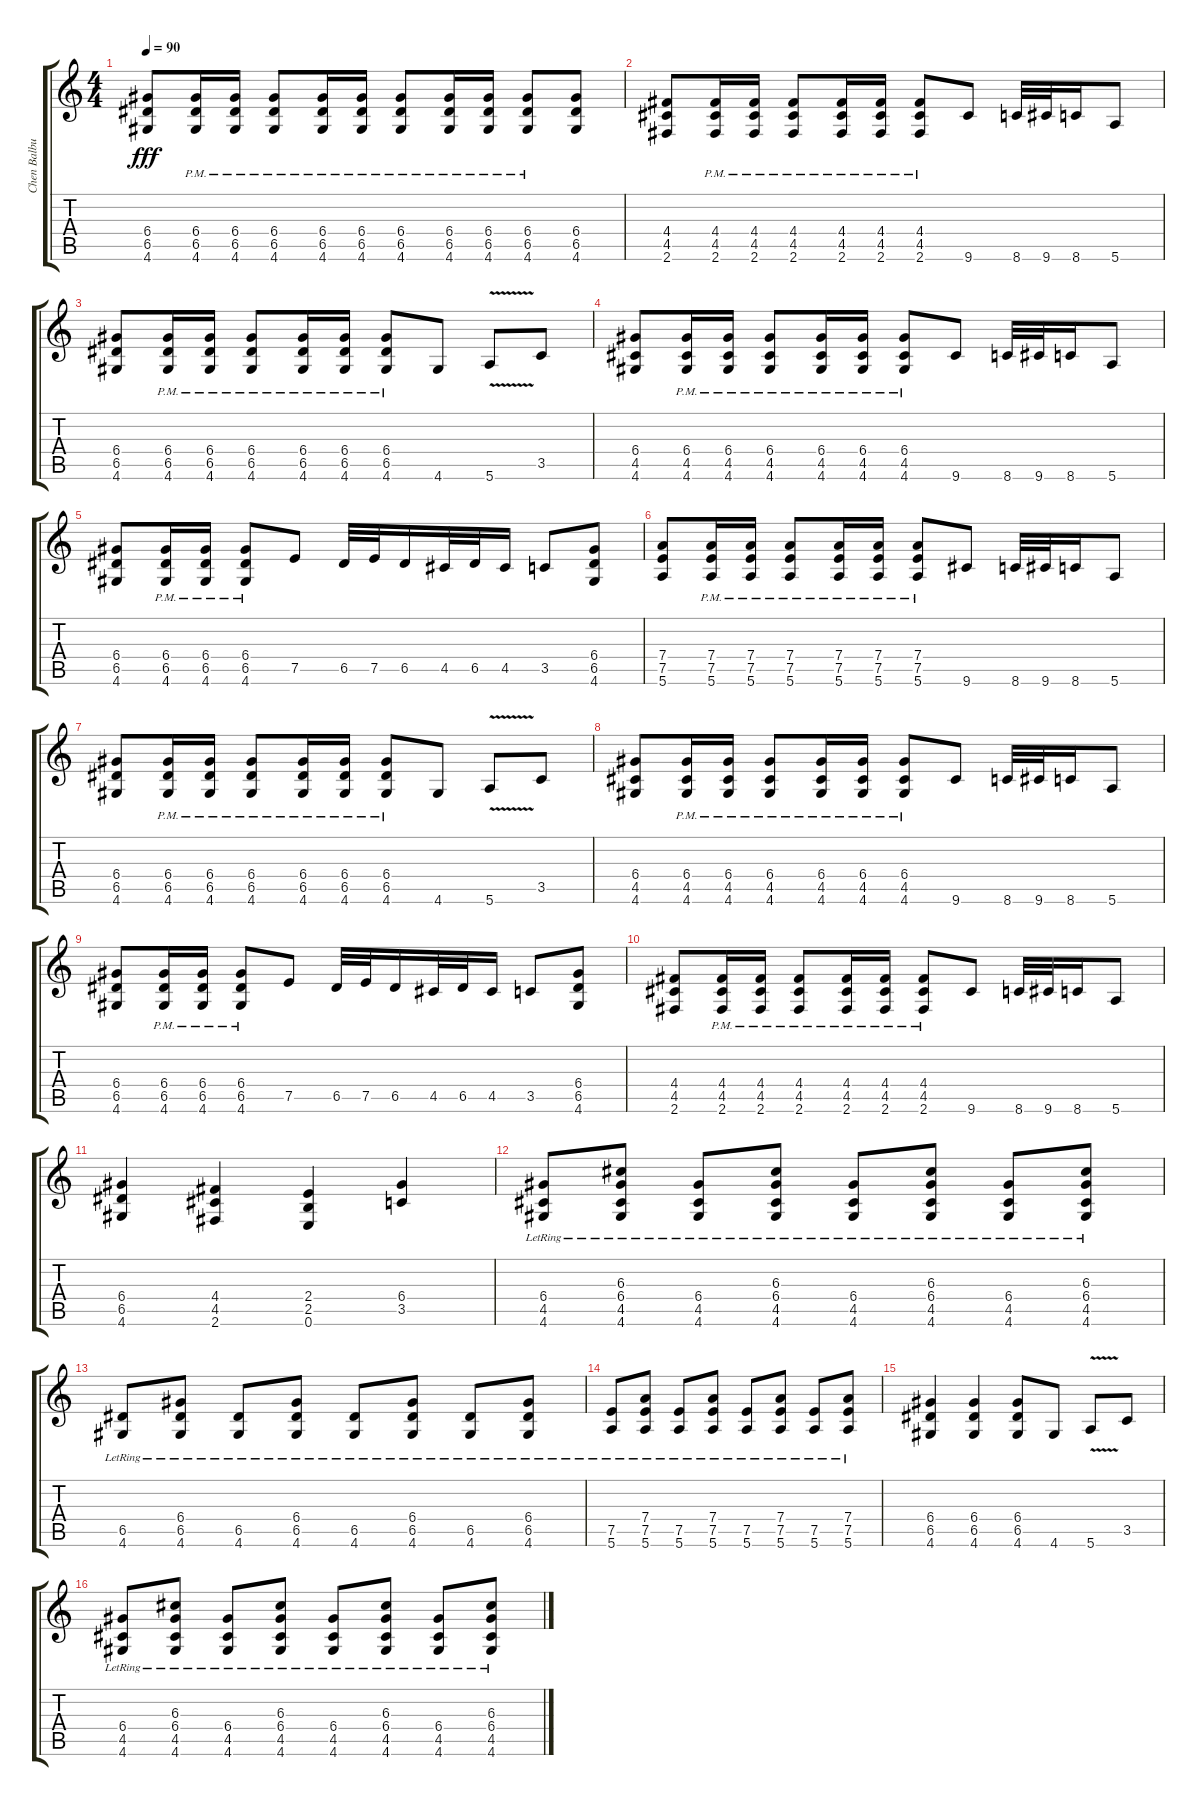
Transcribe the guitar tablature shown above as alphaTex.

\track ("Chen Balbus" "Chen Balbu") {instrument distortionguitar}
\staff {score tabs}
\tuning (E4 B3 G3 D3 A2 E2) {hide}
\ts (4 4)
\tempo 90
\clef g2
\ks c
(6.4 6.5 4.6).8{dy fff} (6.4{pm} 6.5{pm} 4.6{pm}).16 (6.4{pm} 6.5{pm} 4.6{pm}).16 (6.4{pm} 6.5{pm} 4.6{pm}).8 (6.4{pm} 6.5{pm} 4.6{pm}).16 (6.4{pm} 6.5{pm} 4.6{pm}).16 (6.4{pm} 6.5{pm} 4.6{pm}).8 (6.4{pm} 6.5{pm} 4.6{pm}).16 (6.4{pm} 6.5{pm} 4.6{pm}).16 (6.4{pm} 6.5{pm} 4.6{pm}).8 (6.4 6.5 4.6).8 |
(4.4 4.5 2.6).8 (4.4{pm} 4.5{pm} 2.6{pm}).16 (4.4{pm} 4.5{pm} 2.6{pm}).16 (4.4{pm} 4.5{pm} 2.6{pm}).8 (4.4{pm} 4.5{pm} 2.6{pm}).16 (4.4{pm} 4.5{pm} 2.6{pm}).16 (4.4{pm} 4.5{pm} 2.6{pm}).8 9.6.8 8.6.32 9.6.32 8.6.16 5.6.8 |
(6.4 6.5 4.6).8 (6.4{pm} 6.5{pm} 4.6{pm}).16 (6.4{pm} 6.5{pm} 4.6{pm}).16 (6.4{pm} 6.5{pm} 4.6{pm}).8 (6.4{pm} 6.5{pm} 4.6{pm}).16 (6.4{pm} 6.5{pm} 4.6{pm}).16 (6.4{pm} 6.5{pm} 4.6{pm}).8 4.6.8 5.6{v}.8 3.5.8 |
(6.4 4.5 4.6).8 (6.4{pm} 4.5{pm} 4.6{pm}).16 (6.4{pm} 4.5{pm} 4.6{pm}).16 (6.4{pm} 4.5{pm} 4.6{pm}).8 (6.4{pm} 4.5{pm} 4.6{pm}).16 (6.4{pm} 4.5{pm} 4.6{pm}).16 (6.4{pm} 4.5{pm} 4.6{pm}).8 9.6.8 8.6.32 9.6.32 8.6.16 5.6.8 |
(6.4 6.5 4.6).8 (6.4{pm} 6.5{pm} 4.6{pm}).16 (6.4{pm} 6.5{pm} 4.6{pm}).16 (6.4{pm} 6.5{pm} 4.6{pm}).8 7.5.8 6.5.32 7.5.32 6.5.16 4.5.32 6.5.32 4.5.16 3.5.8 (6.4 6.5 4.6).8 |
(7.4 7.5 5.6).8 (7.4{pm} 7.5{pm} 5.6{pm}).16 (7.4{pm} 7.5{pm} 5.6{pm}).16 (7.4{pm} 7.5{pm} 5.6{pm}).8 (7.4{pm} 7.5{pm} 5.6{pm}).16 (7.4{pm} 7.5{pm} 5.6{pm}).16 (7.4{pm} 7.5{pm} 5.6{pm}).8 9.6.8 8.6.32 9.6.32 8.6.16 5.6.8 |
(6.4 6.5 4.6).8 (6.4{pm} 6.5{pm} 4.6{pm}).16 (6.4{pm} 6.5{pm} 4.6{pm}).16 (6.4{pm} 6.5{pm} 4.6{pm}).8 (6.4{pm} 6.5{pm} 4.6{pm}).16 (6.4{pm} 6.5{pm} 4.6{pm}).16 (6.4{pm} 6.5{pm} 4.6{pm}).8 4.6.8 5.6{v}.8 3.5.8 |
(6.4 4.5 4.6).8 (6.4{pm} 4.5{pm} 4.6{pm}).16 (6.4{pm} 4.5{pm} 4.6{pm}).16 (6.4{pm} 4.5{pm} 4.6{pm}).8 (6.4{pm} 4.5{pm} 4.6{pm}).16 (6.4{pm} 4.5{pm} 4.6{pm}).16 (6.4{pm} 4.5{pm} 4.6{pm}).8 9.6.8 8.6.32 9.6.32 8.6.16 5.6.8 |
(6.4 6.5 4.6).8 (6.4{pm} 6.5{pm} 4.6{pm}).16 (6.4{pm} 6.5{pm} 4.6{pm}).16 (6.4{pm} 6.5{pm} 4.6{pm}).8 7.5.8 6.5.32 7.5.32 6.5.16 4.5.32 6.5.32 4.5.16 3.5.8 (6.4 6.5 4.6).8 |
(4.4 4.5 2.6).8 (4.4{pm} 4.5{pm} 2.6{pm}).16 (4.4{pm} 4.5{pm} 2.6{pm}).16 (4.4{pm} 4.5{pm} 2.6{pm}).8 (4.4{pm} 4.5{pm} 2.6{pm}).16 (4.4{pm} 4.5{pm} 2.6{pm}).16 (4.4{pm} 4.5{pm} 2.6{pm}).8 9.6.8 8.6.32 9.6.32 8.6.16 5.6.8 |
(6.4 6.5 4.6).4 (4.4 4.5 2.6).4 (2.4 2.5 0.6).4 (6.4 3.5).4 |
(6.4{lr} 4.5{lr} 4.6{lr}).8 (6.3{lr} 6.4{lr} 4.5{lr} 4.6{lr}).8 (6.4{lr} 4.5{lr} 4.6{lr}).8 (6.3{lr} 6.4{lr} 4.5{lr} 4.6{lr}).8 (6.4{lr} 4.5{lr} 4.6{lr}).8 (6.3{lr} 6.4{lr} 4.5{lr} 4.6{lr}).8 (6.4{lr} 4.5{lr} 4.6{lr}).8 (6.3{lr} 6.4{lr} 4.5{lr} 4.6{lr}).8 |
(6.5{lr} 4.6{lr}).8 (6.4{lr} 6.5{lr} 4.6{lr}).8 (6.5{lr} 4.6{lr}).8 (6.4{lr} 6.5{lr} 4.6{lr}).8 (6.5{lr} 4.6{lr}).8 (6.4{lr} 6.5{lr} 4.6{lr}).8 (6.5{lr} 4.6{lr}).8 (6.4{lr} 6.5{lr} 4.6{lr}).8 |
(7.5{lr} 5.6{lr}).8 (7.4{lr} 7.5{lr} 5.6{lr}).8 (7.5{lr} 5.6{lr}).8 (7.4{lr} 7.5{lr} 5.6{lr}).8 (7.5{lr} 5.6{lr}).8 (7.4{lr} 7.5{lr} 5.6{lr}).8 (7.5{lr} 5.6{lr}).8 (7.4{lr} 7.5{lr} 5.6{lr}).8 |
(6.4 6.5 4.6).4 (6.4 6.5 4.6).4 (6.4 6.5 4.6).8 4.6.8 5.6{v}.8 3.5.8 |
(6.4{lr} 4.5{lr} 4.6{lr}).8 (6.3{lr} 6.4{lr} 4.5{lr} 4.6{lr}).8 (6.4{lr} 4.5{lr} 4.6{lr}).8 (6.3{lr} 6.4{lr} 4.5{lr} 4.6{lr}).8 (6.4{lr} 4.5{lr} 4.6{lr}).8 (6.3{lr} 6.4{lr} 4.5{lr} 4.6{lr}).8 (6.4{lr} 4.5{lr} 4.6{lr}).8 (6.3{lr} 6.4{lr} 4.5{lr} 4.6{lr}).8
